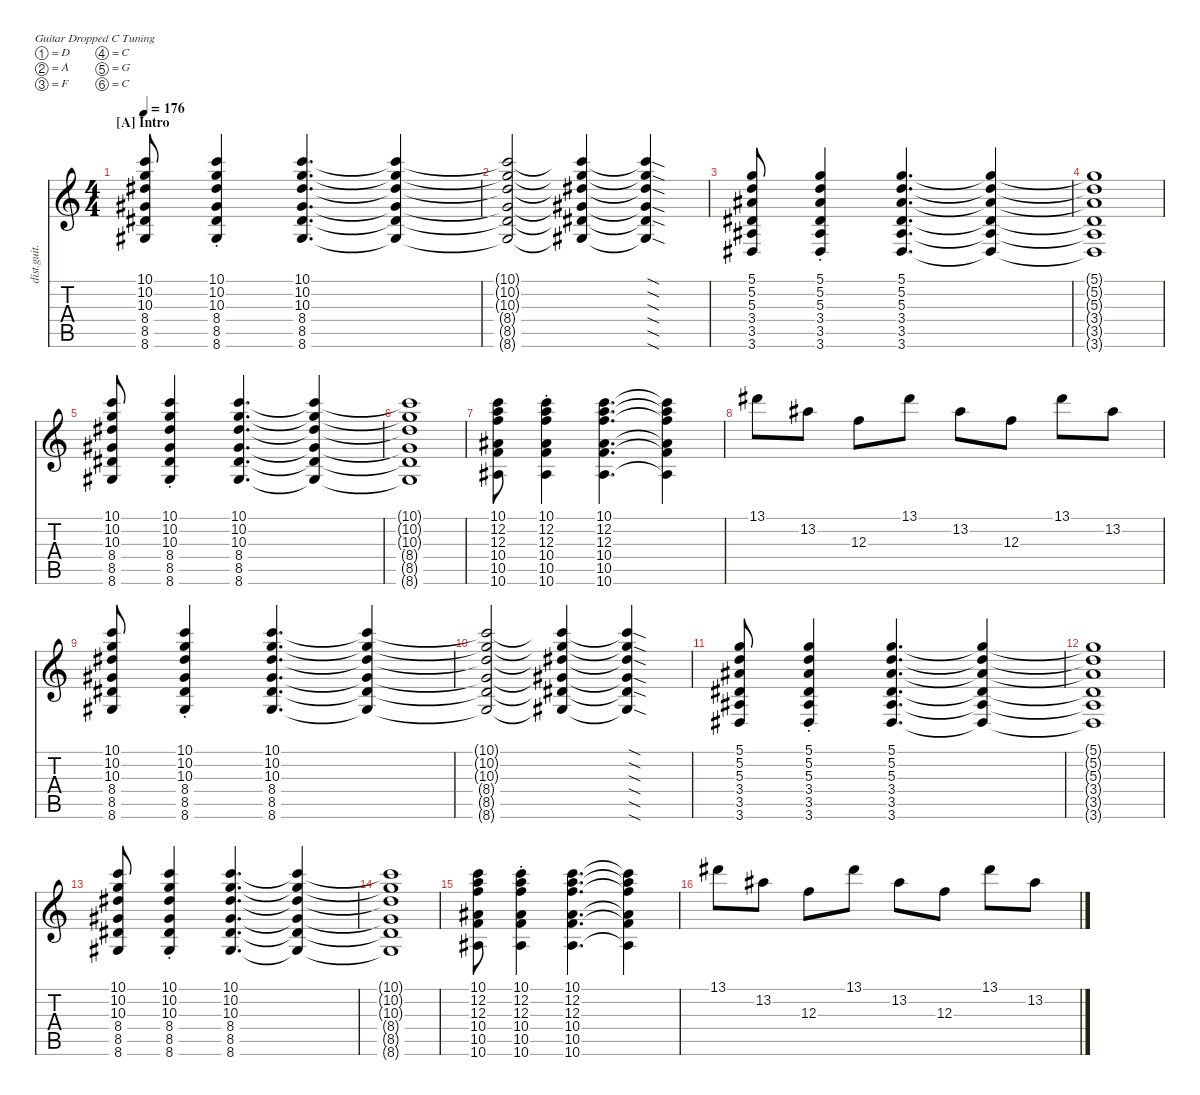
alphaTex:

\hideDynamics
\bracketExtendMode nobrackets
\track ("E.Guitar R" "dist.guit.") {instrument distortionguitar}
\staff {score tabs}
\tuning (D4 A3 F3 C3 G2 C2)
\ts (4 4)
\beaming (8 2 2 2 2)
\section ("A" "Intro")
\tempo 176
\clef g2
\ks c
(8.6{acc #} 8.5{acc #} 8.4{acc #} 10.3{acc #} 10.2 10.1).8{dy mf instrument distortionguitar beam Up} (10.1{st} 10.2{st} 10.3{st acc #} 8.4{st acc #} 8.5{st acc #} 8.6{st acc #}).4{beam Up} (8.6{acc #} 8.5{acc #} 8.4{acc #} 10.3{acc #} 10.2 10.1).4{d beam Up} (8.6{t acc #} 8.5{t acc #} 8.4{t acc #} 10.3{t acc #} 10.2{t} 10.1{t}).4{beam Up} |
(8.6{t acc #} 8.5{t acc #} 8.4{t acc #} 10.3{t acc #} 10.2{t} 10.1{t}).2{beam Up} (8.6{t acc #} 8.5{t acc #} 8.4{t acc #} 10.3{t acc #} 10.2{t} 10.1{t}).4{beam Up} (10.1{sod t} 10.2{sod t} 10.3{sod t acc #} 8.4{sod t acc #} 8.5{sod t acc #} 8.6{sod t acc #}).4{beam Up} |
(3.6{acc #} 3.5{acc #} 3.4{acc #} 5.3{acc #} 5.2 5.1).8{beam Up} (5.1{st} 5.2{st} 5.3{st acc #} 3.4{st acc #} 3.5{st acc #} 3.6{st acc #}).4{beam Up} (3.6{acc #} 3.5{acc #} 3.4{acc #} 5.3{acc #} 5.2 5.1).4{d beam Up} (3.6{t acc #} 3.5{t acc #} 3.4{t acc #} 5.3{t acc #} 5.2{t} 5.1{t}).4{beam Up} |
(3.6{t acc #} 3.5{t acc #} 3.4{t acc #} 5.3{t acc #} 5.2{t} 5.1{t}).1{beam Up} |
(8.6{acc #} 8.5{acc #} 8.4{acc #} 10.3{acc #} 10.2 10.1).8{beam Up} (10.1{st} 10.2{st} 10.3{st acc #} 8.4{st acc #} 8.5{st acc #} 8.6{st acc #}).4{beam Up} (8.6{acc #} 8.5{acc #} 8.4{acc #} 10.3{acc #} 10.2 10.1).4{d beam Up} (8.6{t acc #} 8.5{t acc #} 8.4{t acc #} 10.3{t acc #} 10.2{t} 10.1{t}).4{beam Up} |
(8.6{t acc #} 8.5{t acc #} 8.4{t acc #} 10.3{t acc #} 10.2{t} 10.1{t}).1{beam Up} |
(10.6{acc #} 10.5 10.4{acc #} 12.3 12.2 10.1).8{beam Down} (10.1{st} 12.2{st} 12.3{st} 10.4{st acc #} 10.5{st} 10.6{st acc #}).4{beam Down} (10.6{acc #} 10.5 10.4{acc #} 12.3 12.2 10.1).4{d beam Down} (10.6{t acc #} 10.5{t} 10.4{t acc #} 12.3{t} 12.2{t} 10.1{t}).4{beam Down} |
13.1{acc #}.8{beam Down} 13.2{acc #}.8{beam Down} 12.3.8{beam Down} 13.1{acc #}.8{beam Down} 13.2{acc #}.8{beam Down} 12.3.8{beam Down} 13.1{acc #}.8{beam Down} 13.2{acc #}.8{beam Down} |
(8.6{acc #} 8.5{acc #} 8.4{acc #} 10.3{acc #} 10.2 10.1).8{beam Up} (10.1{st} 10.2{st} 10.3{st acc #} 8.4{st acc #} 8.5{st acc #} 8.6{st acc #}).4{beam Up} (8.6{acc #} 8.5{acc #} 8.4{acc #} 10.3{acc #} 10.2 10.1).4{d beam Up} (8.6{t acc #} 8.5{t acc #} 8.4{t acc #} 10.3{t acc #} 10.2{t} 10.1{t}).4{beam Up} |
(8.6{t acc #} 8.5{t acc #} 8.4{t acc #} 10.3{t acc #} 10.2{t} 10.1{t}).2{beam Up} (8.6{t acc #} 8.5{t acc #} 8.4{t acc #} 10.3{t acc #} 10.2{t} 10.1{t}).4{beam Up} (10.1{sod t} 10.2{sod t} 10.3{sod t acc #} 8.4{sod t acc #} 8.5{sod t acc #} 8.6{sod t acc #}).4{beam Up} |
(3.6{acc #} 3.5{acc #} 3.4{acc #} 5.3{acc #} 5.2 5.1).8{beam Up} (5.1{st} 5.2{st} 5.3{st acc #} 3.4{st acc #} 3.5{st acc #} 3.6{st acc #}).4{beam Up} (3.6{acc #} 3.5{acc #} 3.4{acc #} 5.3{acc #} 5.2 5.1).4{d beam Up} (3.6{t acc #} 3.5{t acc #} 3.4{t acc #} 5.3{t acc #} 5.2{t} 5.1{t}).4{beam Up} |
(3.6{t acc #} 3.5{t acc #} 3.4{t acc #} 5.3{t acc #} 5.2{t} 5.1{t}).1{beam Up} |
(8.6{acc #} 8.5{acc #} 8.4{acc #} 10.3{acc #} 10.2 10.1).8{beam Up} (10.1{st} 10.2{st} 10.3{st acc #} 8.4{st acc #} 8.5{st acc #} 8.6{st acc #}).4{beam Up} (8.6{acc #} 8.5{acc #} 8.4{acc #} 10.3{acc #} 10.2 10.1).4{d beam Up} (8.6{t acc #} 8.5{t acc #} 8.4{t acc #} 10.3{t acc #} 10.2{t} 10.1{t}).4{beam Up} |
(8.6{t acc #} 8.5{t acc #} 8.4{t acc #} 10.3{t acc #} 10.2{t} 10.1{t}).1{beam Up} |
(10.6{acc #} 10.5 10.4{acc #} 12.3 12.2 10.1).8{beam Down} (10.1{st} 12.2{st} 12.3{st} 10.4{st acc #} 10.5{st} 10.6{st acc #}).4{beam Down} (10.6{acc #} 10.5 10.4{acc #} 12.3 12.2 10.1).4{d beam Down} (10.6{t acc #} 10.5{t} 10.4{t acc #} 12.3{t} 12.2{t} 10.1{t}).4{beam Down} |
13.1{acc #}.8{beam Down} 13.2{acc #}.8{beam Down} 12.3.8{beam Down} 13.1{acc #}.8{beam Down} 13.2{acc #}.8{beam Down} 12.3.8{beam Down} 13.1{acc #}.8{beam Down} 13.2{acc #}.8{beam Down}
